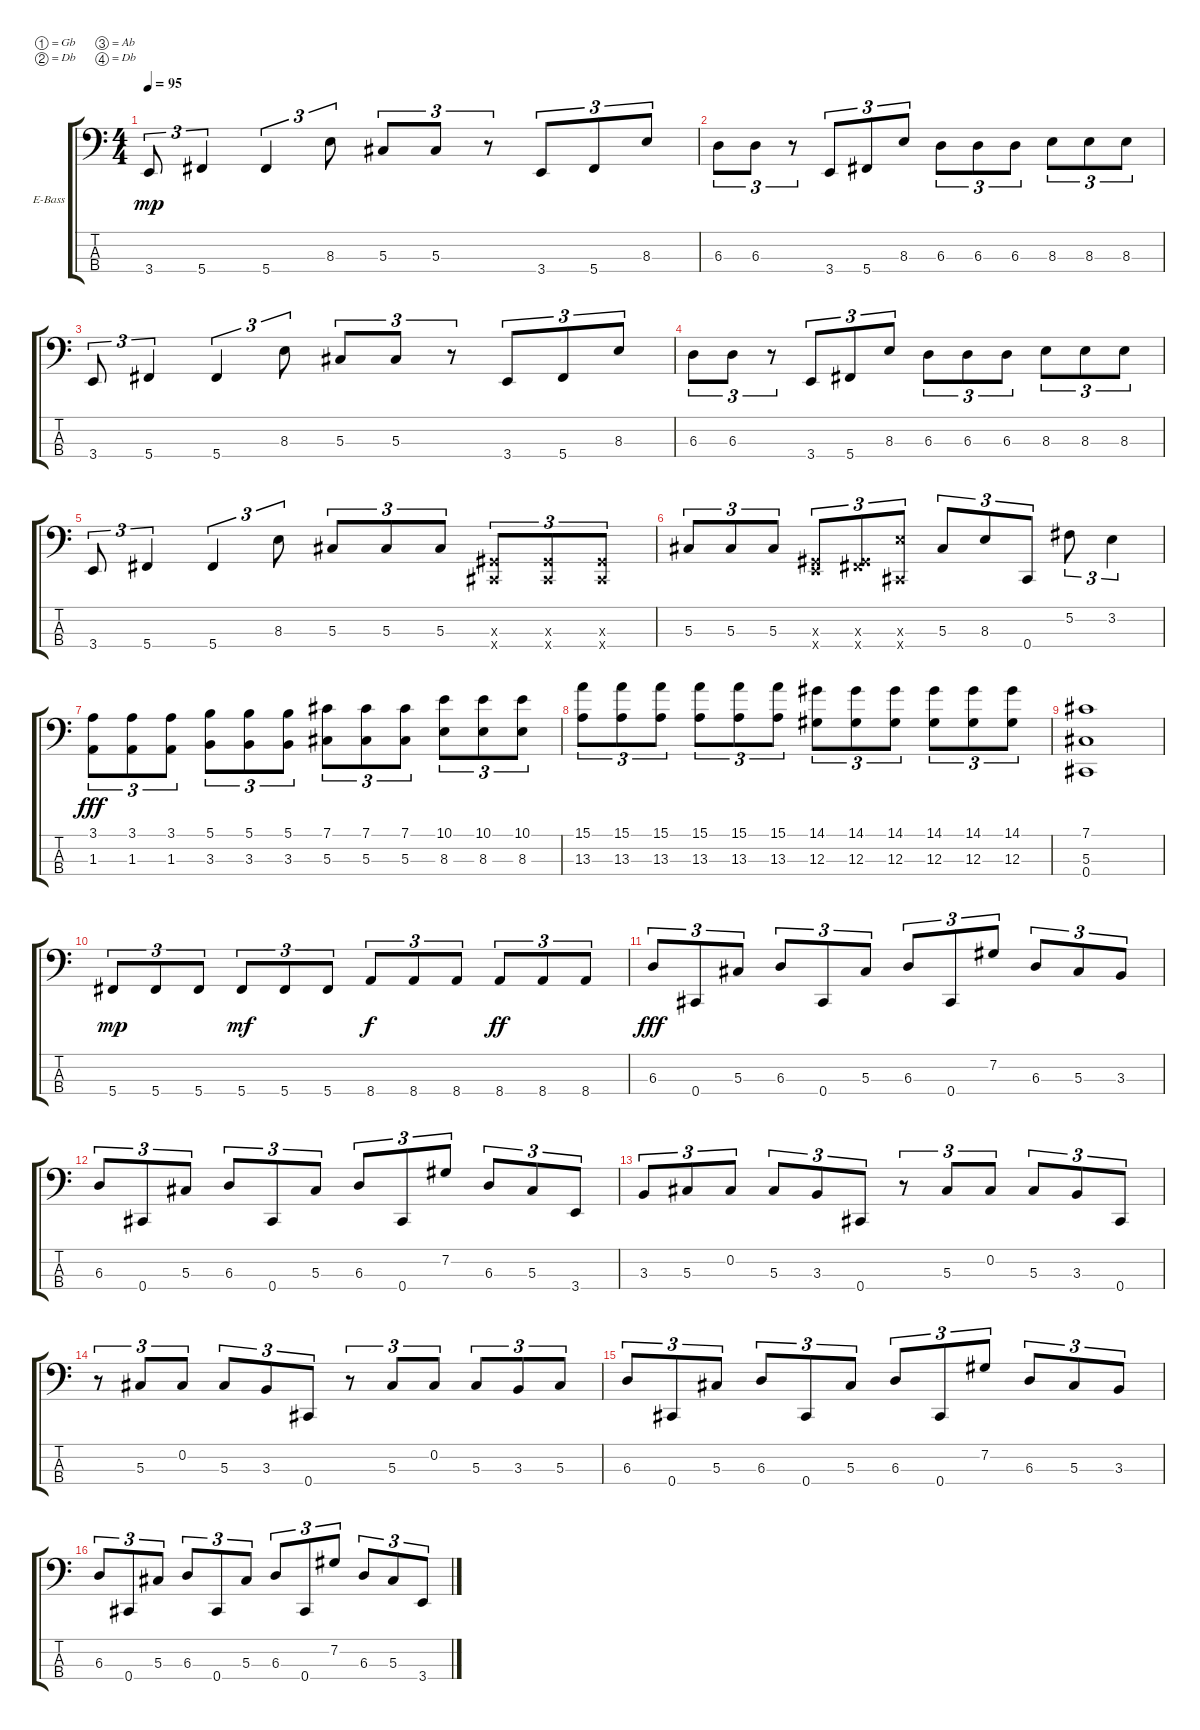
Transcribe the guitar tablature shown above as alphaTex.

\defaultSystemsLayout 4
\bracketExtendMode groupsimilarinstruments
\firstSystemTrackNameOrientation horizontal
\otherSystemsTrackNameOrientation horizontal
\track ("Electric Bass" "E-Bass") {instrument electricbassfinger}
\staff {score tabs}
\tuning (Gb2 Db2 Ab1 Db1)
\ts (4 4)
\tempo 95
\clef f4
\scale
0.333333
\ks c
3.4.8{tu (3 2) dy mp} 5.4.4{tu (3 2)} 5.4.4{tu (3 2)} 8.3.8{tu (3 2)} 5.3.8{tu (3 2)} 5.3.8{tu (3 2)} r.8{tu (3 2)} 3.4.8{tu (3 2)} 5.4.8{tu (3 2)} 8.3.8{tu (3 2)} |
\scale
0.333333 6.3.8{tu (3 2)} 6.3.8{tu (3 2)} r.8{tu (3 2)} 3.4.8{tu (3 2)} 5.4.8{tu (3 2)} 8.3.8{tu (3 2)} 6.3.8{tu (3 2)} 6.3.8{tu (3 2)} 6.3.8{tu (3 2)} 8.3.8{tu (3 2)} 8.3.8{tu (3 2)} 8.3.8{tu (3 2)} |
\scale
0.333333 3.4.8{tu (3 2)} 5.4.4{tu (3 2)} 5.4.4{tu (3 2)} 8.3.8{tu (3 2)} 5.3.8{tu (3 2)} 5.3.8{tu (3 2)} r.8{tu (3 2)} 3.4.8{tu (3 2)} 5.4.8{tu (3 2)} 8.3.8{tu (3 2)} |
\scale
0.333333 6.3.8{tu (3 2)} 6.3.8{tu (3 2)} r.8{tu (3 2)} 3.4.8{tu (3 2)} 5.4.8{tu (3 2)} 8.3.8{tu (3 2)} 6.3.8{tu (3 2)} 6.3.8{tu (3 2)} 6.3.8{tu (3 2)} 8.3.8{tu (3 2)} 8.3.8{tu (3 2)} 8.3.8{tu (3 2)} |
\scale
0.333333 3.4.8{tu (3 2)} 5.4.4{tu (3 2)} 5.4.4{tu (3 2)} 8.3.8{tu (3 2)} 5.3.8{tu (3 2)} 5.3.8{tu (3 2)} 5.3.8{tu (3 2)} (0.4{x} 0.3{x}).8{tu (3 2)} (0.3{x} 0.4{x}).8{tu (3 2)} (0.4{x} 0.3{x}).8{tu (3 2)} |
5.3.8{tu (3 2)} 5.3.8{tu (3 2)} 5.3.8{tu (3 2)} (3.4{x} 0.3{x}).8{tu (3 2)} (5.4{x} 0.3{x}).8{tu (3 2)} (8.3{x} 0.4{x}).8{tu (3 2)} 5.3.8{tu (3 2)} 8.3.8{tu (3 2)} 0.4.8{tu (3 2)} 5.2.8{tu (3 2)} 3.2.4{tu (3 2)} |
(1.3 3.1).8{tu (3 2) dy fff} (1.3 3.1).8{tu (3 2)} (1.3 3.1).8{tu (3 2)} (3.3 5.1).8{tu (3 2)} (3.3 5.1).8{tu (3 2)} (3.3 5.1).8{tu (3 2)} (5.3 7.1).8{tu (3 2)} (5.3 7.1).8{tu (3 2)} (5.3 7.1).8{tu (3 2)} (8.3 10.1).8{tu (3 2)} (8.3 10.1).8{tu (3 2)} (8.3 10.1).8{tu (3 2)} |
(13.3 15.1).8{tu (3 2)} (13.3 15.1).8{tu (3 2)} (13.3 15.1).8{tu (3 2)} (13.3 15.1).8{tu (3 2)} (13.3 15.1).8{tu (3 2)} (13.3 15.1).8{tu (3 2)} (12.3 14.1).8{tu (3 2)} (12.3 14.1).8{tu (3 2)} (12.3 14.1).8{tu (3 2)} (12.3 14.1).8{tu (3 2)} (12.3 14.1).8{tu (3 2)} (12.3 14.1).8{tu (3 2)} |
(5.3 7.1 0.4).1 |
5.4.8{tu (3 2) dy mp} 5.4.8{tu (3 2)} 5.4.8{tu (3 2)} 5.4.8{tu (3 2) dy mf} 5.4.8{tu (3 2)} 5.4.8{tu (3 2)} 8.4.8{tu (3 2) dy f} 8.4.8{tu (3 2)} 8.4.8{tu (3 2)} 8.4.8{tu (3 2) dy ff} 8.4.8{tu (3 2)} 8.4.8{tu (3 2)} |
6.3.8{tu (3 2) dy fff} 0.4.8{tu (3 2)} 5.3.8{tu (3 2)} 6.3.8{tu (3 2)} 0.4.8{tu (3 2)} 5.3.8{tu (3 2)} 6.3.8{tu (3 2)} 0.4.8{tu (3 2)} 7.2.8{tu (3 2)} 6.3.8{tu (3 2)} 5.3.8{tu (3 2)} 3.3.8{tu (3 2)} |
6.3.8{tu (3 2)} 0.4.8{tu (3 2)} 5.3.8{tu (3 2)} 6.3.8{tu (3 2)} 0.4.8{tu (3 2)} 5.3.8{tu (3 2)} 6.3.8{tu (3 2)} 0.4.8{tu (3 2)} 7.2.8{tu (3 2)} 6.3.8{tu (3 2)} 5.3.8{tu (3 2)} 3.4.8{tu (3 2)} |
3.3.8{tu (3 2)} 5.3.8{tu (3 2)} 0.2.8{tu (3 2)} 5.3.8{tu (3 2)} 3.3.8{tu (3 2)} 0.4.8{tu (3 2)} r.8{tu (3 2)} 5.3.8{tu (3 2)} 0.2.8{tu (3 2)} 5.3.8{tu (3 2)} 3.3.8{tu (3 2)} 0.4.8{tu (3 2)} |
r.8{tu (3 2)} 5.3.8{tu (3 2)} 0.2.8{tu (3 2)} 5.3.8{tu (3 2)} 3.3.8{tu (3 2)} 0.4.8{tu (3 2)} r.8{tu (3 2)} 5.3.8{tu (3 2)} 0.2.8{tu (3 2)} 5.3.8{tu (3 2)} 3.3.8{tu (3 2)} 5.3.8{tu (3 2)} |
6.3.8{tu (3 2)} 0.4.8{tu (3 2)} 5.3.8{tu (3 2)} 6.3.8{tu (3 2)} 0.4.8{tu (3 2)} 5.3.8{tu (3 2)} 6.3.8{tu (3 2)} 0.4.8{tu (3 2)} 7.2.8{tu (3 2)} 6.3.8{tu (3 2)} 5.3.8{tu (3 2)} 3.3.8{tu (3 2)} |
6.3.8{tu (3 2)} 0.4.8{tu (3 2)} 5.3.8{tu (3 2)} 6.3.8{tu (3 2)} 0.4.8{tu (3 2)} 5.3.8{tu (3 2)} 6.3.8{tu (3 2)} 0.4.8{tu (3 2)} 7.2.8{tu (3 2)} 6.3.8{tu (3 2)} 5.3.8{tu (3 2)} 3.4.8{tu (3 2)}
